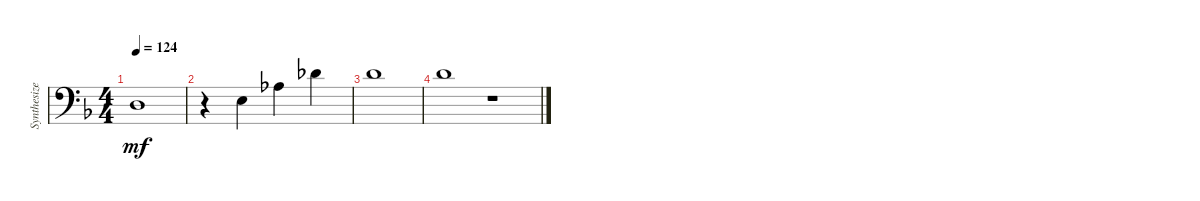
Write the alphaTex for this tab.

\track ("Synthesizer (Staff 2)" "Synthesize") {instrument synthbrass1}
\staff {score}
\tuning (E4 B3 G3 D3 A2 E2 B1) {hide}
\ts (4 4)
\tempo 124
\clef f4
\ks dminor
0.4{t}.1{dy mf} |
r.4 2.4.4 1.3.4 2.2.4 |
3.2.1 |
3.2.1 r.1
